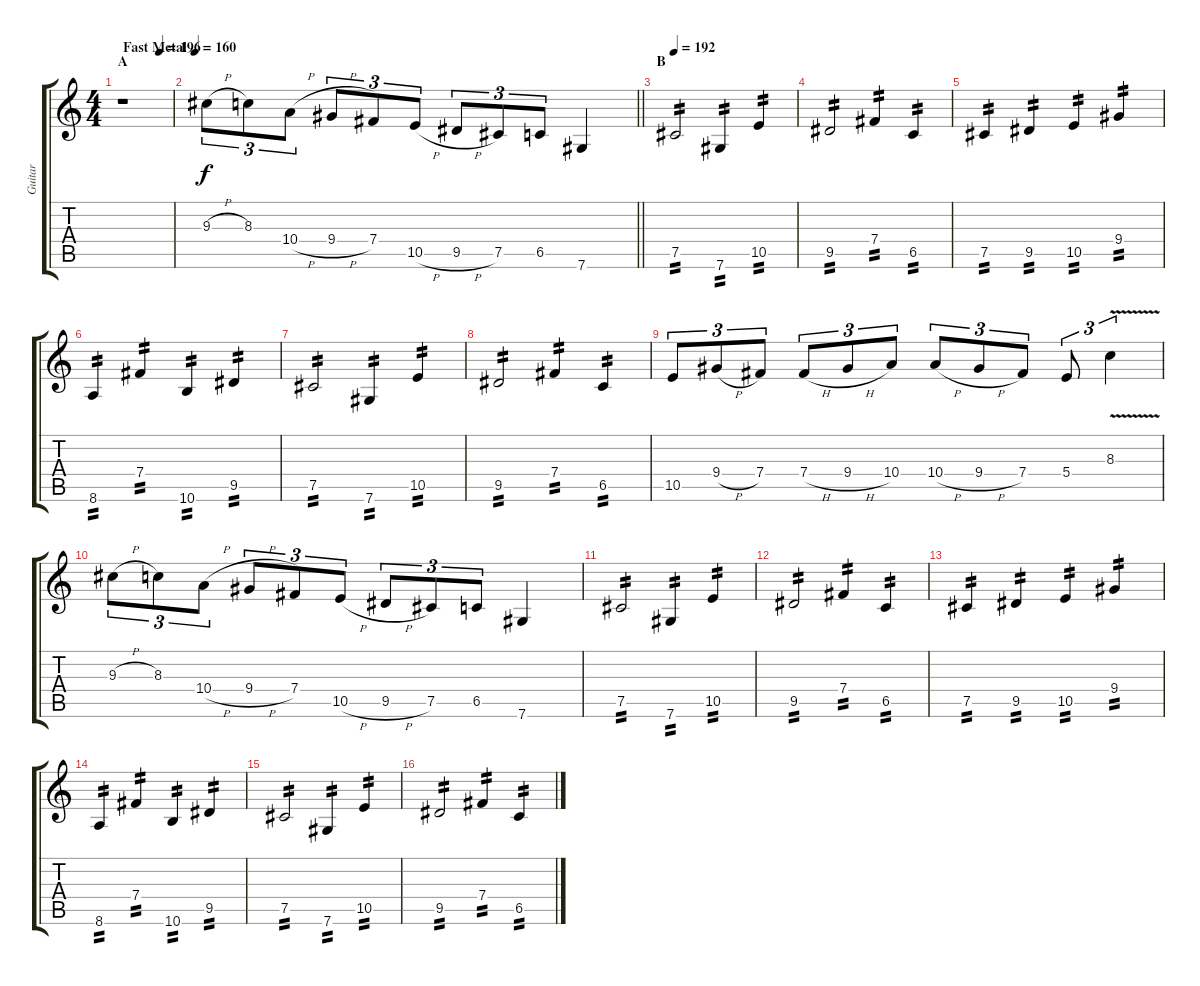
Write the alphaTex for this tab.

\track ("Guitar" "Guitar") {instrument distortionguitar}
\staff {score tabs}
\tuning (Db4 Ab3 E3 B2 Gb2 Db2) {hide}
\ts (4 4)
\section ("" "A")
\tempo (160 "Fast Metal")
\tempo (196 0.75)
\tempo (160 "Fast Metal")
\clef g2
\ks c
r.1{dy f instrument distortionguitar} |
\barLineRight lightlight
9.3{h}.8{tu (3 2)} 8.3.8{tu (3 2)} 10.4{h}.8{tu (3 2)} 9.4{h}.8{tu (3 2)} 7.4.8{tu (3 2)} 10.5{h}.8{tu (3 2)} 9.5{h}.8{tu (3 2)} 7.5.8{tu (3 2)} 6.5.8{tu (3 2)} 7.6.4 |
\section ("" "B")
\tempo 192
7.5.2{tp 2} 7.6.4{tp 2} 10.5.4{tp 2} |
9.5.2{tp 2} 7.4.4{tp 2} 6.5.4{tp 2} |
7.5.4{tp 2} 9.5.4{tp 2} 10.5.4{tp 2} 9.4.4{tp 2} |
8.6.4{tp 2} 7.4.4{tp 2} 10.6.4{tp 2} 9.5.4{tp 2} |
7.5.2{tp 2} 7.6.4{tp 2} 10.5.4{tp 2} |
9.5.2{tp 2} 7.4.4{tp 2} 6.5.4{tp 2} |
10.5.8{tu (3 2)} 9.4{h}.8{tu (3 2)} 7.4.8{tu (3 2)} 7.4{h}.8{tu (3 2)} 9.4{h}.8{tu (3 2)} 10.4.8{tu (3 2)} 10.4{h}.8{tu (3 2)} 9.4{h}.8{tu (3 2)} 7.4.8{tu (3 2)} 5.4.8{tu (3 2)} 8.3{v}.4{tu (3 2)} |
9.3{h}.8{tu (3 2)} 8.3.8{tu (3 2)} 10.4{h}.8{tu (3 2)} 9.4{h}.8{tu (3 2)} 7.4.8{tu (3 2)} 10.5{h}.8{tu (3 2)} 9.5{h}.8{tu (3 2)} 7.5.8{tu (3 2)} 6.5.8{tu (3 2)} 7.6.4 |
7.5.2{tp 2} 7.6.4{tp 2} 10.5.4{tp 2} |
9.5.2{tp 2} 7.4.4{tp 2} 6.5.4{tp 2} |
7.5.4{tp 2} 9.5.4{tp 2} 10.5.4{tp 2} 9.4.4{tp 2} |
8.6.4{tp 2} 7.4.4{tp 2} 10.6.4{tp 2} 9.5.4{tp 2} |
7.5.2{tp 2} 7.6.4{tp 2} 10.5.4{tp 2} |
9.5.2{tp 2} 7.4.4{tp 2} 6.5.4{tp 2}
